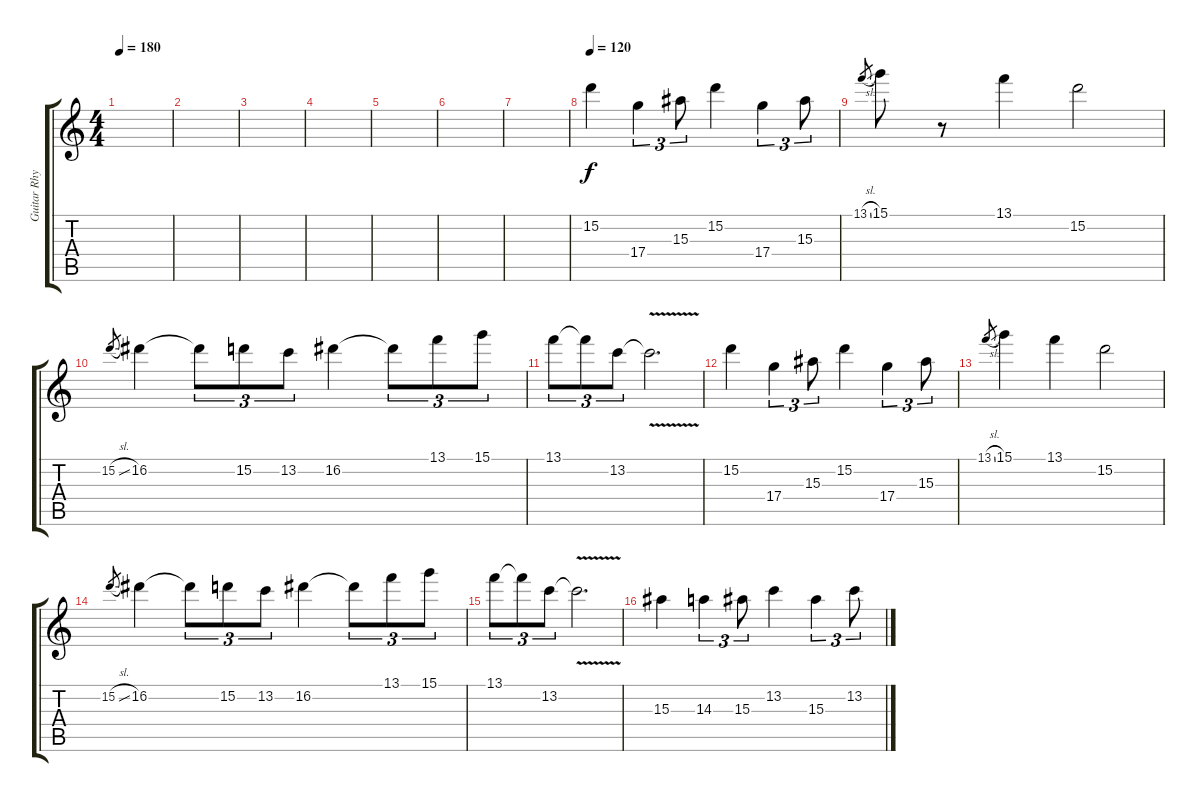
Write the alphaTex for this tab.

\track ("Guitar Rhythm 1" "Guitar Rhy") {instrument overdrivenguitar}
\staff {score tabs}
\tuning (E4 B3 G3 D3 A2 E2) {hide}
\ts (4 4)
\tempo 180
\clef g2
\ks c
|
|
|
|
|
|
|
\tempo 120
15.2.4 17.4.4{tu (3 2)} 15.3.8{tu (3 2)} 15.2.4 17.4.4{tu (3 2)} 15.3.8{tu (3 2)} |
13.1{sl}.8{gr} 15.1.8 r.8 13.1.4 15.2.2 |
15.2{sl}.8{gr} 16.2.4 16.2{t}.8{tu (3 2)} 15.2.8{tu (3 2)} 13.2.8{tu (3 2)} 16.2.4 16.2{t}.8{tu (3 2)} 13.1.8{tu (3 2)} 15.1.8{tu (3 2)} |
13.1.8{tu (3 2)} 13.1{t}.8{tu (3 2)} 13.2.8{tu (3 2)} 13.2{v t}.2{d} |
15.2.4 17.4.4{tu (3 2)} 15.3.8{tu (3 2)} 15.2.4 17.4.4{tu (3 2)} 15.3.8{tu (3 2)} |
13.1{sl}.8{gr} 15.1.4 13.1.4 15.2.2 |
15.2{sl}.8{gr} 16.2.4 16.2{t}.8{tu (3 2)} 15.2.8{tu (3 2)} 13.2.8{tu (3 2)} 16.2.4 16.2{t}.8{tu (3 2)} 13.1.8{tu (3 2)} 15.1.8{tu (3 2)} |
13.1.8{tu (3 2)} 13.1{t}.8{tu (3 2)} 13.2.8{tu (3 2)} 13.2{v t}.2{d} |
15.3.4 14.3.4{tu (3 2)} 15.3.8{tu (3 2)} 13.2.4 15.3.4{tu (3 2)} 13.2.8{tu (3 2)}
